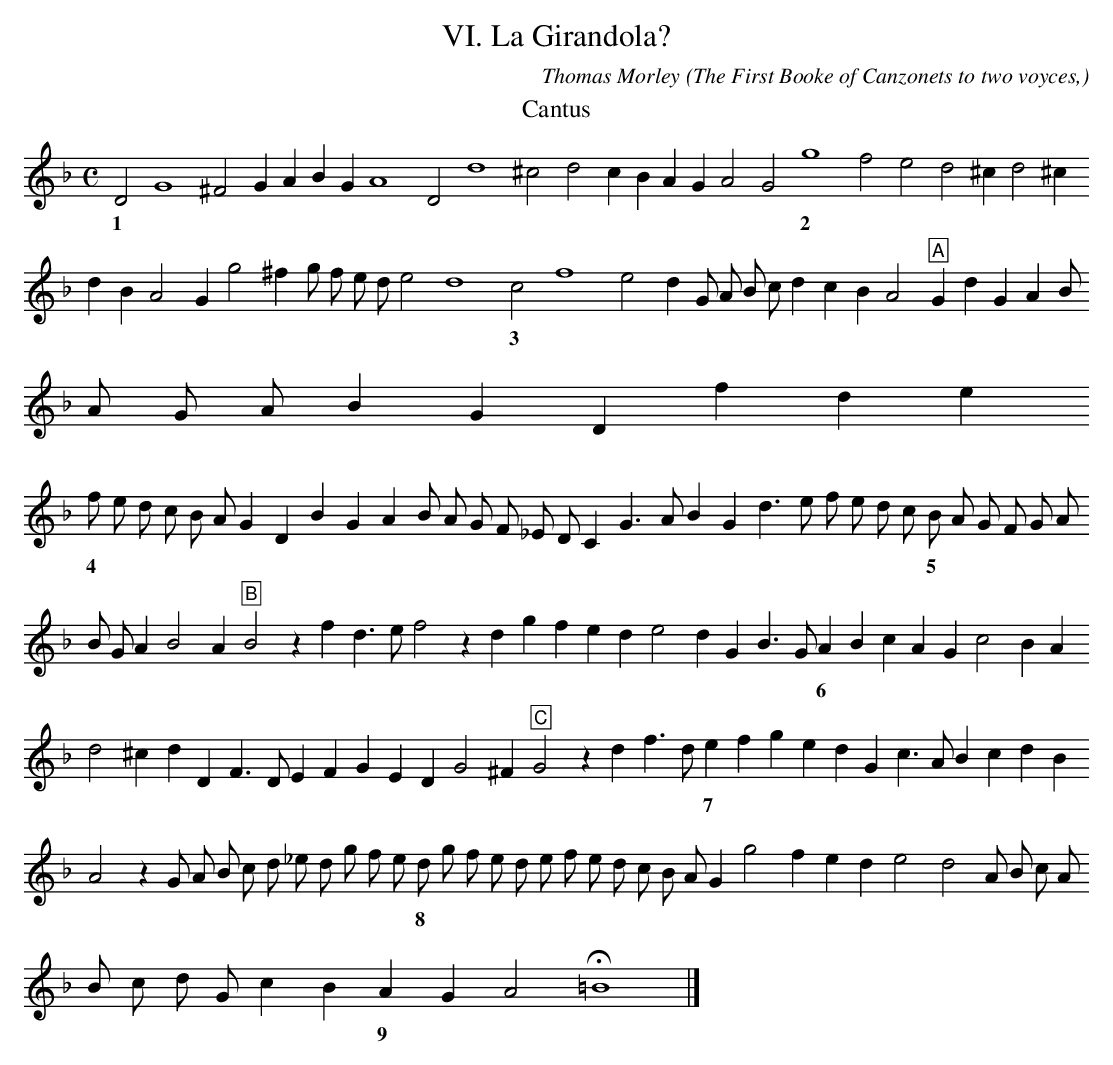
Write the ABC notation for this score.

X:1
O: The First Booke of Canzonets to two voyces,
T:VI. La Girandola?
O: The First Booke of Canzonets to two voyces,
C: Thomas Morley
M:C
L:1/4
K:F
T:Cantus
K:F
L:1/4
 D2 G4 ^F2 G A B G A4 D2 d4 ^c2 d2 c B A G A2 G2 \
w:1
g4 f2 e2 d2 ^c d2 ^c d B A2 G g2 ^f g/ f/ e/ d/ e2 d4 \
w:2
c2 f4 e2 d G/ A/ B/ c/ d c  B A2 "A"G d G A B/ A/ G/ A/ B G D f d e
w:3
f/ e/ d/ c/  B/ A/ G D B G A B/ A/ G/ F/ _E/ D/ C G > A B G d > e f/ e/ d/ c/ \
w:4
 B/ A/ G/ F/ G/ A/ B/ G/ A B2 A "B"B2 z f d > e f2 z d g f e d e2 d G B > G \
w:5
A B c A G c2 B A d2 ^c d D F > D E F G E D G2 ^F "C"G2 z d f > d \
w:6
 e f g e d G c > A B c d B A2 z G/ A/ B/ c/ d/ _e/ d/ g/ f/ e/ \
w:7
 d/ g/ f/ e/ d/ e/ f/ e/ d/ c/  B/ A/ G g2 f e d e2 d2 A/ B/ c/ A/ B/ c/ d/ G/ c B \
w:8
 A G A2 H=B4 |]
w:9
